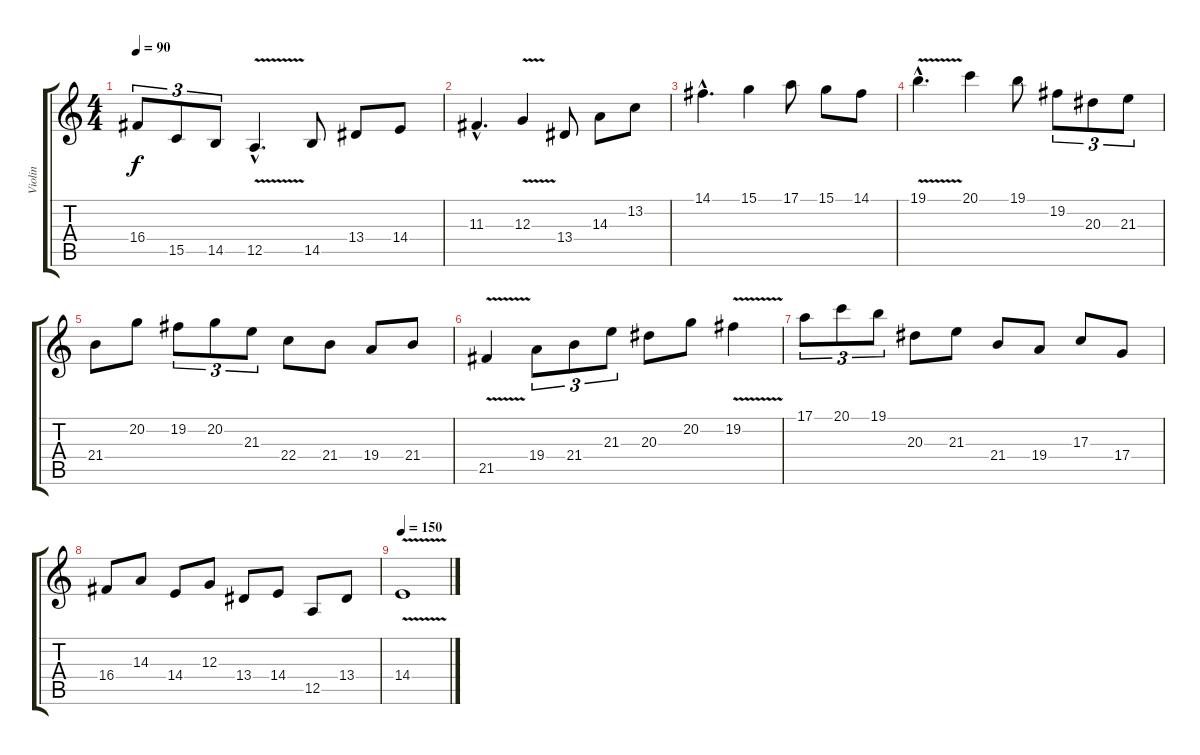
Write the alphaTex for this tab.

\track ("Violin" "Violin") {instrument violin}
\staff {score tabs}
\tuning (E4 B3 G3 D3 A2 E2) {hide}
\ts (4 4)
\tempo 90
\clef g2
\ks c
16.4.8{tu (3 2) dy f} 15.5.8{tu (3 2)} 14.5.8{tu (3 2)} 12.5{v hac}.4{d} 14.5.8 13.4.8 14.4.8 |
11.3{hac}.4{d} 12.3{v}.4 13.4.8 14.3.8 13.2.8 |
14.1{hac}.4{d} 15.1.4 17.1.8 15.1.8 14.1.8 |
19.1{v hac}.4{d} 20.1.4 19.1.8 19.2.8{tu (3 2)} 20.3.8{tu (3 2)} 21.3.8{tu (3 2)} |
21.4.8 20.2.8 19.2.8{tu (3 2)} 20.2.8{tu (3 2)} 21.3.8{tu (3 2)} 22.4.8 21.4.8 19.4.8 21.4.8 |
21.5{v}.4 19.4.8{tu (3 2)} 21.4.8{tu (3 2)} 21.3.8{tu (3 2)} 20.3.8 20.2.8 19.2{v}.4 |
17.1.8{tu (3 2)} 20.1.8{tu (3 2)} 19.1.8{tu (3 2)} 20.3.8 21.3.8 21.4.8 19.4.8 17.3.8 17.4.8 |
16.4.8 14.3.8 14.4.8 12.3.8 13.4.8 14.4.8 12.5.8 13.4.8 |
\tempo 150
14.4{v}.1
